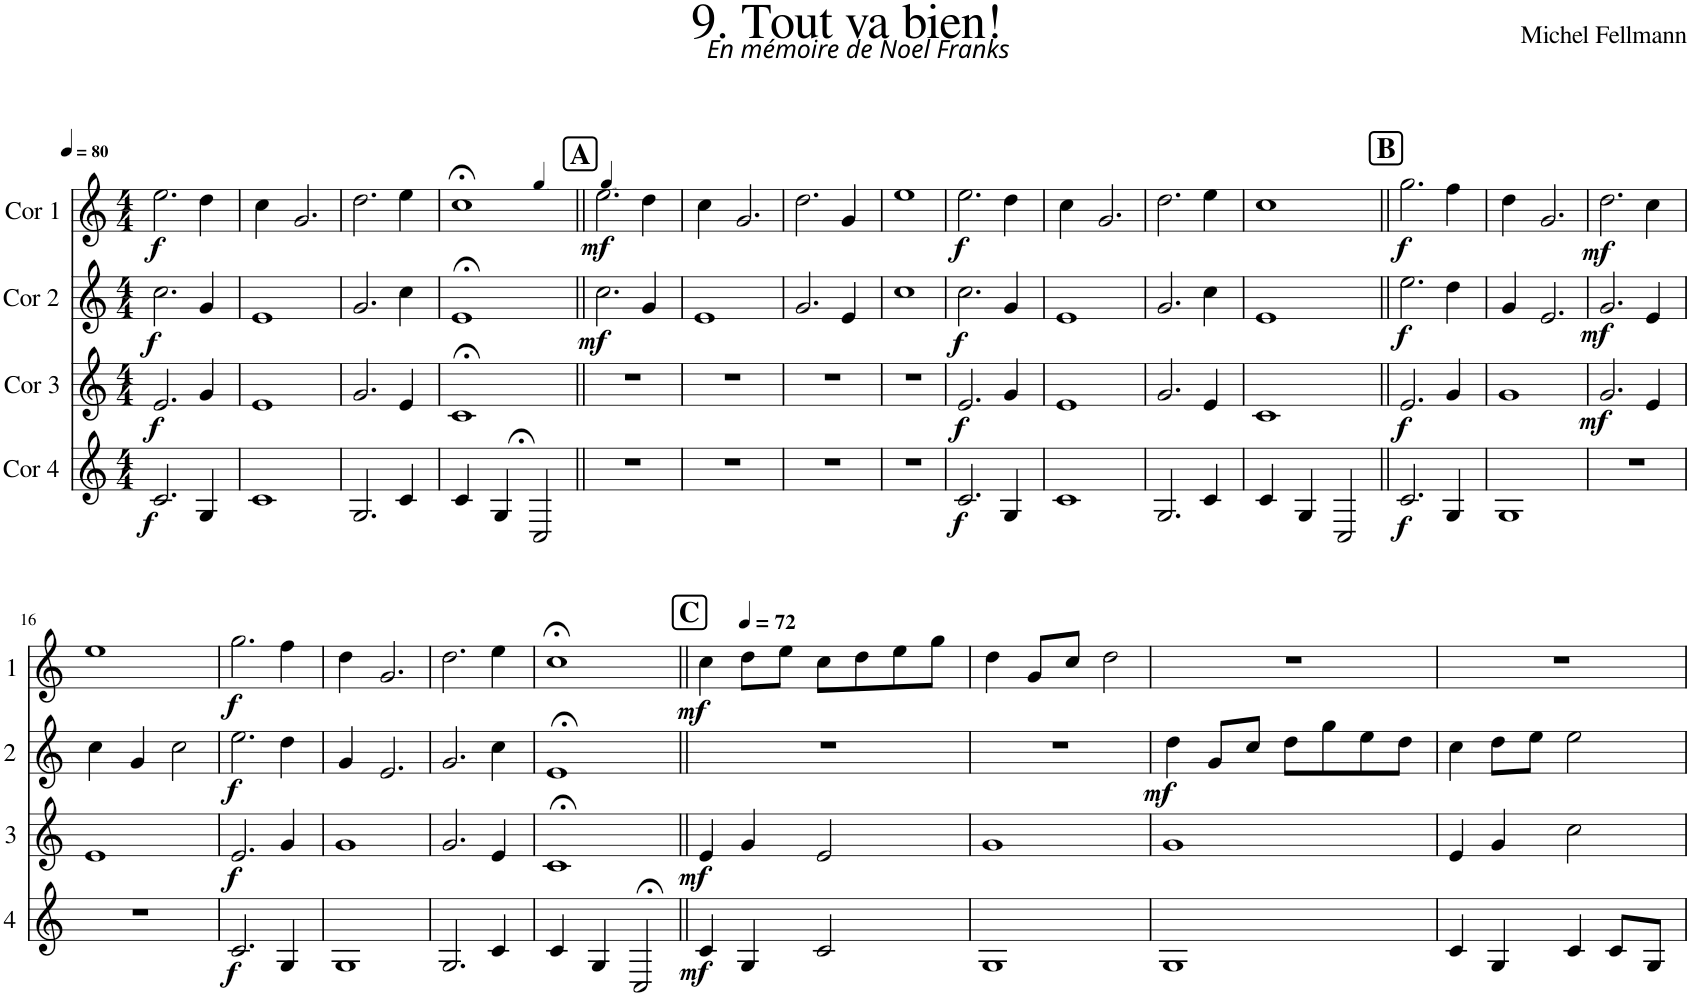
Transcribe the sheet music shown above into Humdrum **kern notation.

**kern	**dynam	**kern	**dynam	**kern	**dynam	**kern	**dynam
*part4	*part4	*part3	*part3	*part2	*part2	*part1	*part1
*staff4	*staff4	*staff3	*staff3	*staff2	*staff2	*staff1	*staff1
*I"Cor 4	*	*I"Cor 3	*	*I"Cor 2	*	*I"Cor 1	*
*clefG2	*	*clefG2	*	*clefG2	*	*clefG2	*
*Trd4c7	*	*Trd4c7	*	*Trd4c7	*	*Trd4c7	*
*k[]	*	*k[]	*	*k[]	*	*k[]	*
*M4/4	*	*M4/4	*	*M4/4	*	*M4/4	*
*MM80	*	*MM80	*	*MM80	*	*MM80	*
=1	=1	=1	=1	=1	=1	=1	=1
!	!LO:DY:b	!	!LO:DY:b	!	!LO:DY:b	!	!LO:DY:b
2.c/	f	2.e/	f	2.cc\	f	2.ee\	f
4G/	.	4g/	.	4g/	.	4dd\	.
=2	=2	=2	=2	=2	=2	=2	=2
1c	.	1e	.	1e	.	4cc\	.
.	.	.	.	.	.	2.g/	.
=3	=3	=3	=3	=3	=3	=3	=3
2.G/	.	2.g/	.	2.g/	.	2.dd\	.
4c/	.	4e/	.	4cc\	.	4ee\	.
=4	=4	=4	=4	=4	=4	=4	=4
*	*	*	*	*	*	*^	*
4c;</	.	1c;<	.	1e;<	.	1cc;<	2ryy	.
4G/	.	.	.	.	.	.	.	.
*	*	*	*	*	*	*MM50	*	*
2C/	.	.	.	.	.	.	2ryy	.
*	*	*	*	*	*	*v	*v	*
=5||	=5||	=5||	=5||	=5||	=5||	=5||	=5||
!!LO:REH:place=s1:a:B:cj:fs=14:t=A
*	*	*	*	*	*	*MM80	*
*	*	*	*	*	*	*^	*
!	!	!	!	!	!LO:DY:b	!	!	!LO:DY:b
*	*	*	*	*	*	*v	*v	*
1r	.	1r	.	2.cc\	mf	2.ee\	mf
.	.	.	.	4g/	.	4dd\	.
=6	=6	=6	=6	=6	=6	=6	=6
1r	.	1r	.	1e	.	4cc\	.
.	.	.	.	.	.	2.g/	.
=7	=7	=7	=7	=7	=7	=7	=7
1r	.	1r	.	2.g/	.	2.dd\	.
.	.	.	.	4e/	.	4g/	.
=8	=8	=8	=8	=8	=8	=8	=8
1r	.	1r	.	1cc	.	1ee	.
=9	=9	=9	=9	=9	=9	=9	=9
!	!LO:DY:b	!	!LO:DY:b	!	!LO:DY:b	!	!LO:DY:b
2.c/	f	2.e/	f	2.cc\	f	2.ee\	f
4G/	.	4g/	.	4g/	.	4dd\	.
=10	=10	=10	=10	=10	=10	=10	=10
1c	.	1e	.	1e	.	4cc\	.
.	.	.	.	.	.	2.g/	.
=11	=11	=11	=11	=11	=11	=11	=11
2.G/	.	2.g/	.	2.g/	.	2.dd\	.
4c/	.	4e/	.	4cc\	.	4ee\	.
=12	=12	=12	=12	=12	=12	=12	=12
4c/	.	1c	.	1e	.	1cc	.
4G/	.	.	.	.	.	.	.
2C/	.	.	.	.	.	.	.
!!LO:REH:place=s1:a:B:cj:fs=14:t=B
=13||	=13||	=13||	=13||	=13||	=13||	=13||	=13||
!	!LO:DY:b	!	!LO:DY:b	!	!LO:DY:b	!	!LO:DY:b
2.c/	f	2.e/	f	2.ee\	f	2.gg\	f
4G/	.	4g/	.	4dd\	.	4ff\	.
=14	=14	=14	=14	=14	=14	=14	=14
1G	.	1g	.	4g/	.	4dd\	.
.	.	.	.	2.e/	.	2.g/	.
=15	=15	=15	=15	=15	=15	=15	=15
!	!	!	!LO:DY:b	!	!LO:DY:b	!	!LO:DY:b
1r	.	2.g/	mf	2.g/	mf	2.dd\	mf
.	.	4e/	.	4e/	.	4cc\	.
!!LO:LB:g=z
=16	=16	=16	=16	=16	=16	=16	=16
1r	.	1e	.	4cc\	.	1ee	.
.	.	.	.	4g/	.	.	.
.	.	.	.	2cc\	.	.	.
=17	=17	=17	=17	=17	=17	=17	=17
!	!LO:DY:b	!	!LO:DY:b	!	!LO:DY:b	!	!LO:DY:b
2.c/	f	2.e/	f	2.ee\	f	2.gg\	f
4G/	.	4g/	.	4dd\	.	4ff\	.
=18	=18	=18	=18	=18	=18	=18	=18
1G	.	1g	.	4g/	.	4dd\	.
.	.	.	.	2.e/	.	2.g/	.
=19	=19	=19	=19	=19	=19	=19	=19
2.G/	.	2.g/	.	2.g/	.	2.dd\	.
4c/	.	4e/	.	4cc\	.	4ee\	.
=20	=20	=20	=20	=20	=20	=20	=20
4c/	.	1c;<	.	1e;<	.	1cc;<	.
4G/	.	.	.	.	.	.	.
2C;</	.	.	.	.	.	.	.
=21||	=21||	=21||	=21||	=21||	=21||	=21||	=21||
!!LO:REH:place=s1:a:B:cj:fs=14:t=C
*	*	*	*	*	*	*MM72	*
!	!LO:DY:b	!	!LO:DY:b	!	!	!	!LO:DY:b
4c/	mf	4e/	mf	1r	.	4cc\	mf
4G/	.	4g/	.	.	.	8dd\L	.
.	.	.	.	.	.	8ee\J	.
2c/	.	2e/	.	.	.	8cc\L	.
.	.	.	.	.	.	8dd\	.
.	.	.	.	.	.	8ee\	.
.	.	.	.	.	.	8gg\J	.
=22	=22	=22	=22	=22	=22	=22	=22
1G	.	1g	.	1r	.	4dd\	.
.	.	.	.	.	.	8g/L	.
.	.	.	.	.	.	8cc/J	.
.	.	.	.	.	.	2dd\	.
=23	=23	=23	=23	=23	=23	=23	=23
!	!	!	!	!	!LO:DY:b	!	!
1G	.	1g	.	4dd\	mf	1r	.
.	.	.	.	8g/L	.	.	.
.	.	.	.	8cc/J	.	.	.
.	.	.	.	8dd\L	.	.	.
.	.	.	.	8gg\	.	.	.
.	.	.	.	8ee\	.	.	.
.	.	.	.	8dd\J	.	.	.
=24	=24	=24	=24	=24	=24	=24	=24
4c/	.	4e/	.	4cc\	.	1r	.
4G/	.	4g/	.	8dd\L	.	.	.
.	.	.	.	8ee\J	.	.	.
4c/	.	2cc\	.	2ee\	.	.	.
8c/L	.	.	.	.	.	.	.
8G/J	.	.	.	.	.	.	.
=	=	=	=	=	=	=	=
*-	*-	*-	*-	*-	*-	*-	*-
